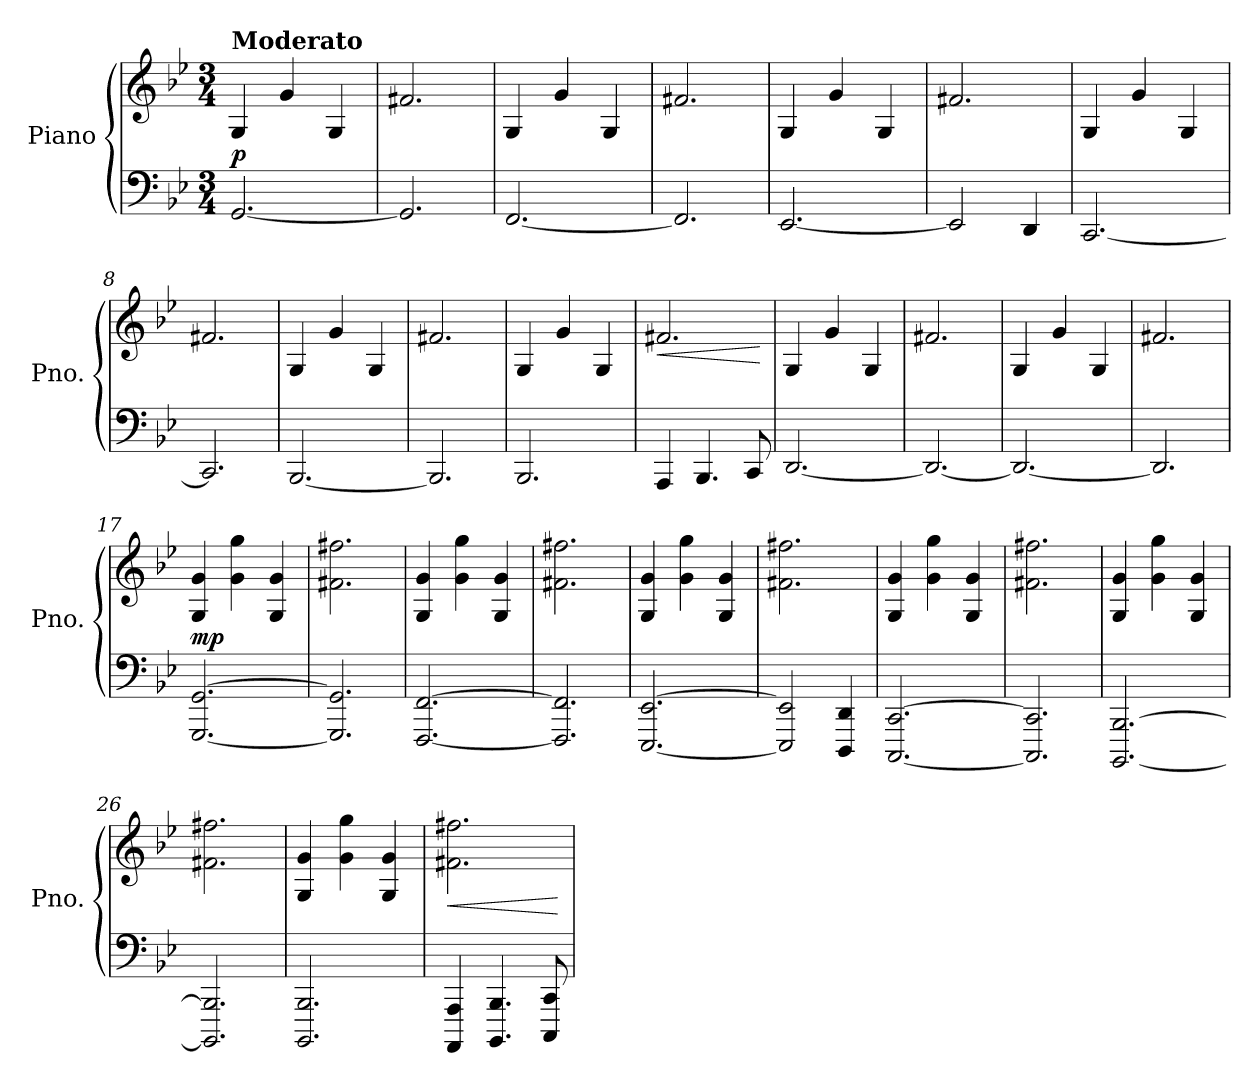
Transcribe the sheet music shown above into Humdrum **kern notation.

**kern	**kern	**dynam
*part1	*part1	*part1
*staff2	*staff1	*staff1/2
*I"Piano	*	*
*I'Pno.	*	*
*clefF4	*clefG2	*
*k[b-e-]	*k[b-e-]	*
*M3/4	*M3/4	*
=1	=1	=1
!	!LO:TX:a:B:t=Moderato	!
!	!	!LO:DY:a=2
[2.GG/	4G/	p
.	4g/	.
.	4G/	.
=2	=2	=2
2.GG/]	2.f#X/	.
=3	=3	=3
[2.FF/	4G/	.
.	4g/	.
.	4G/	.
=4	=4	=4
2.FF/]	2.f#X/	.
=5	=5	=5
[2.EE-/	4G/	.
.	4g/	.
.	4G/	.
=6	=6	=6
2EE-/]	2.f#X/	.
4DD/	.	.
=7	=7	=7
[2.CC/	4G/	.
.	4g/	.
.	4G/	.
=8	=8	=8
2.CC/]	2.f#X/	.
=9	=9	=9
[2.BBB-/	4G/	.
.	4g/	.
.	4G/	.
=10	=10	=10
2.BBB-/]	2.f#X/	.
=11	=11	=11
2.BBB-/	4G/	.
.	4g/	.
.	4G/	.
!!LO:LB:g=z
=12	=12	=12
!	!	!LO:HP:b
4AAA/	2.f#X/	<
4.BBB-/	.	.
8CC/	.	.
.	.	[
=13	=13	=13
[2.DD/	4G/	.
.	4g/	.
.	4G/	.
=14	=14	=14
2.DD/_	2.f#X/	.
=15	=15	=15
2.DD/_	4G/	.
.	4g/	.
.	4G/	.
=16	=16	=16
2.DD/]	2.f#X/	.
=17	=17	=17
!	!	!LO:DY:a=2
[2.GGG/ [2.GG/	4G/ 4g/	mp
.	4g\ 4gg\	.
.	4G/ 4g/	.
=18	=18	=18
2.GGG/] 2.GG/]	2.f#X\ 2.ff#X\	.
=19	=19	=19
[2.FFF/ [2.FF/	4G/ 4g/	.
.	4g\ 4gg\	.
.	4G/ 4g/	.
=20	=20	=20
2.FFF/] 2.FF/]	2.f#X\ 2.ff#X\	.
=21	=21	=21
[2.EEE-/ [2.EE-/	4G/ 4g/	.
.	4g\ 4gg\	.
.	4G/ 4g/	.
=22	=22	=22
2EEE-/] 2EE-/]	2.f#X\ 2.ff#X\	.
4DDD/ 4DD/	.	.
!!LO:LB:g=z
=23	=23	=23
[2.CCC/ [2.CC/	4G/ 4g/	.
.	4g\ 4gg\	.
.	4G/ 4g/	.
=24	=24	=24
2.CCC/] 2.CC/]	2.f#X\ 2.ff#X\	.
=25	=25	=25
[2.BBBB-/ [2.BBB-/	4G/ 4g/	.
.	4g\ 4gg\	.
.	4G/ 4g/	.
=26	=26	=26
2.BBBB-/] 2.BBB-/]	2.f#X\ 2.ff#X\	.
=27	=27	=27
2.BBBB-/ 2.BBB-/	4G/ 4g/	.
.	4g\ 4gg\	.
.	4G/ 4g/	.
=28	=28	=28
!	!	!LO:HP:b
4AAAA/ 4AAA/	2.f#X\ 2.ff#X\	<
4.BBBB-/ 4.BBB-/	.	.
8CCC/ 8CC/	.	.
.	.	[
=	=	=
*-	*-	*-
